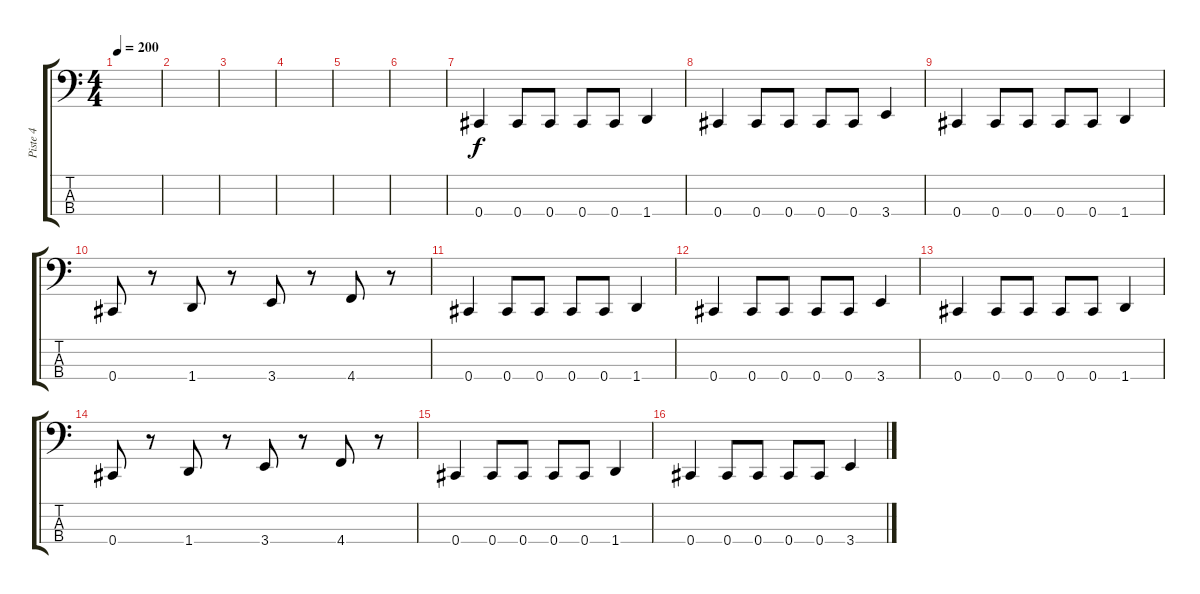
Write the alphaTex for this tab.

\track ("Piste 4" "Piste 4") {instrument electricbasspick}
\staff {score tabs}
\tuning (E2 B1 Gb1 Db1) {hide}
\ts (4 4)
\tempo 200
\clef f4
\ks c
|
|
|
|
|
|
0.4.4 0.4.8 0.4.8 0.4.8 0.4.8 1.4.4 |
0.4.4 0.4.8 0.4.8 0.4.8 0.4.8 3.4.4 |
0.4.4 0.4.8 0.4.8 0.4.8 0.4.8 1.4.4 |
0.4.8 r.8 1.4.8 r.8 3.4.8 r.8 4.4.8 r.8 |
0.4.4 0.4.8 0.4.8 0.4.8 0.4.8 1.4.4 |
0.4.4 0.4.8 0.4.8 0.4.8 0.4.8 3.4.4 |
0.4.4 0.4.8 0.4.8 0.4.8 0.4.8 1.4.4 |
0.4.8 r.8 1.4.8 r.8 3.4.8 r.8 4.4.8 r.8 |
0.4.4 0.4.8 0.4.8 0.4.8 0.4.8 1.4.4 |
0.4.4 0.4.8 0.4.8 0.4.8 0.4.8 3.4.4
